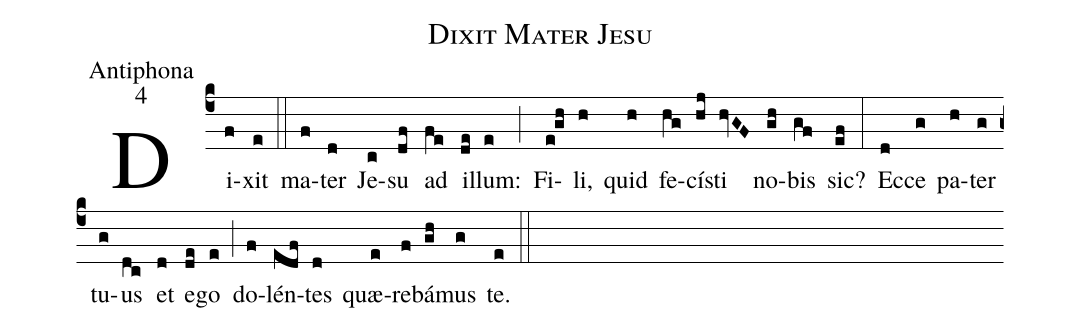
name:Dixit Mater Jesu;
office-part:Antiphona;
mode:4;
%%
(c4) Di(f)xit(e) (::)
ma(f)ter(d) Je(c)su(df) ad(fe) il(de)lum:(e) (;) Fi(e!gh)li,(h) quid(h) fe(hg)cí(hj)sti(hvGF) no(gh)bis(gf) sic?(ef) (:)
Ec(d)ce(g) pa(h)ter(g) tu(g)us(dc) et(d) e(de)go(e) (;) do(f)lén(edf)tes(d) quæ(e)re(f)bá(gh)mus(g) te.(e) (::)
